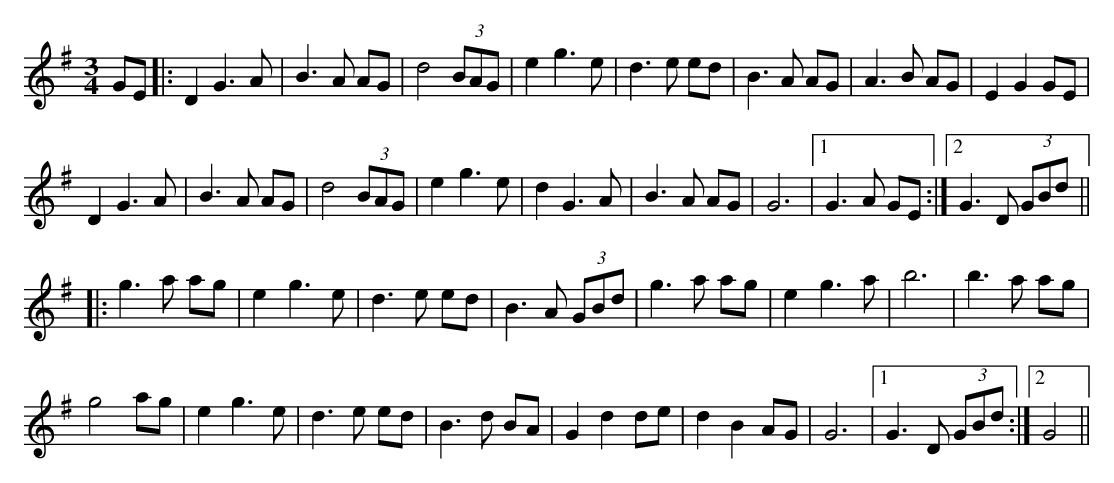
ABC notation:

X:1
M:3/4
K:G
GE|:D2 G3A|B3A AG|d4(3BAG|e2g3e|d3e ed|B3A AG|A3B AG|E2G2GE|
D2 G3A|B3A AG|d4(3BAG|e2g3e|d2G3A|B3A AG|G6|1 G3 A GE:|2 G3D (3GBd||
|:g3 a ag|e2g3e|d3e ed|B3A (3GBd|g3 a ag|e2g3a|b6|b3a ag|
g4ag|e2g3e|d3e ed|B3d BA|G2d2de|d2B2AG|G6|1 G3D (3GBd:|2 G4||
